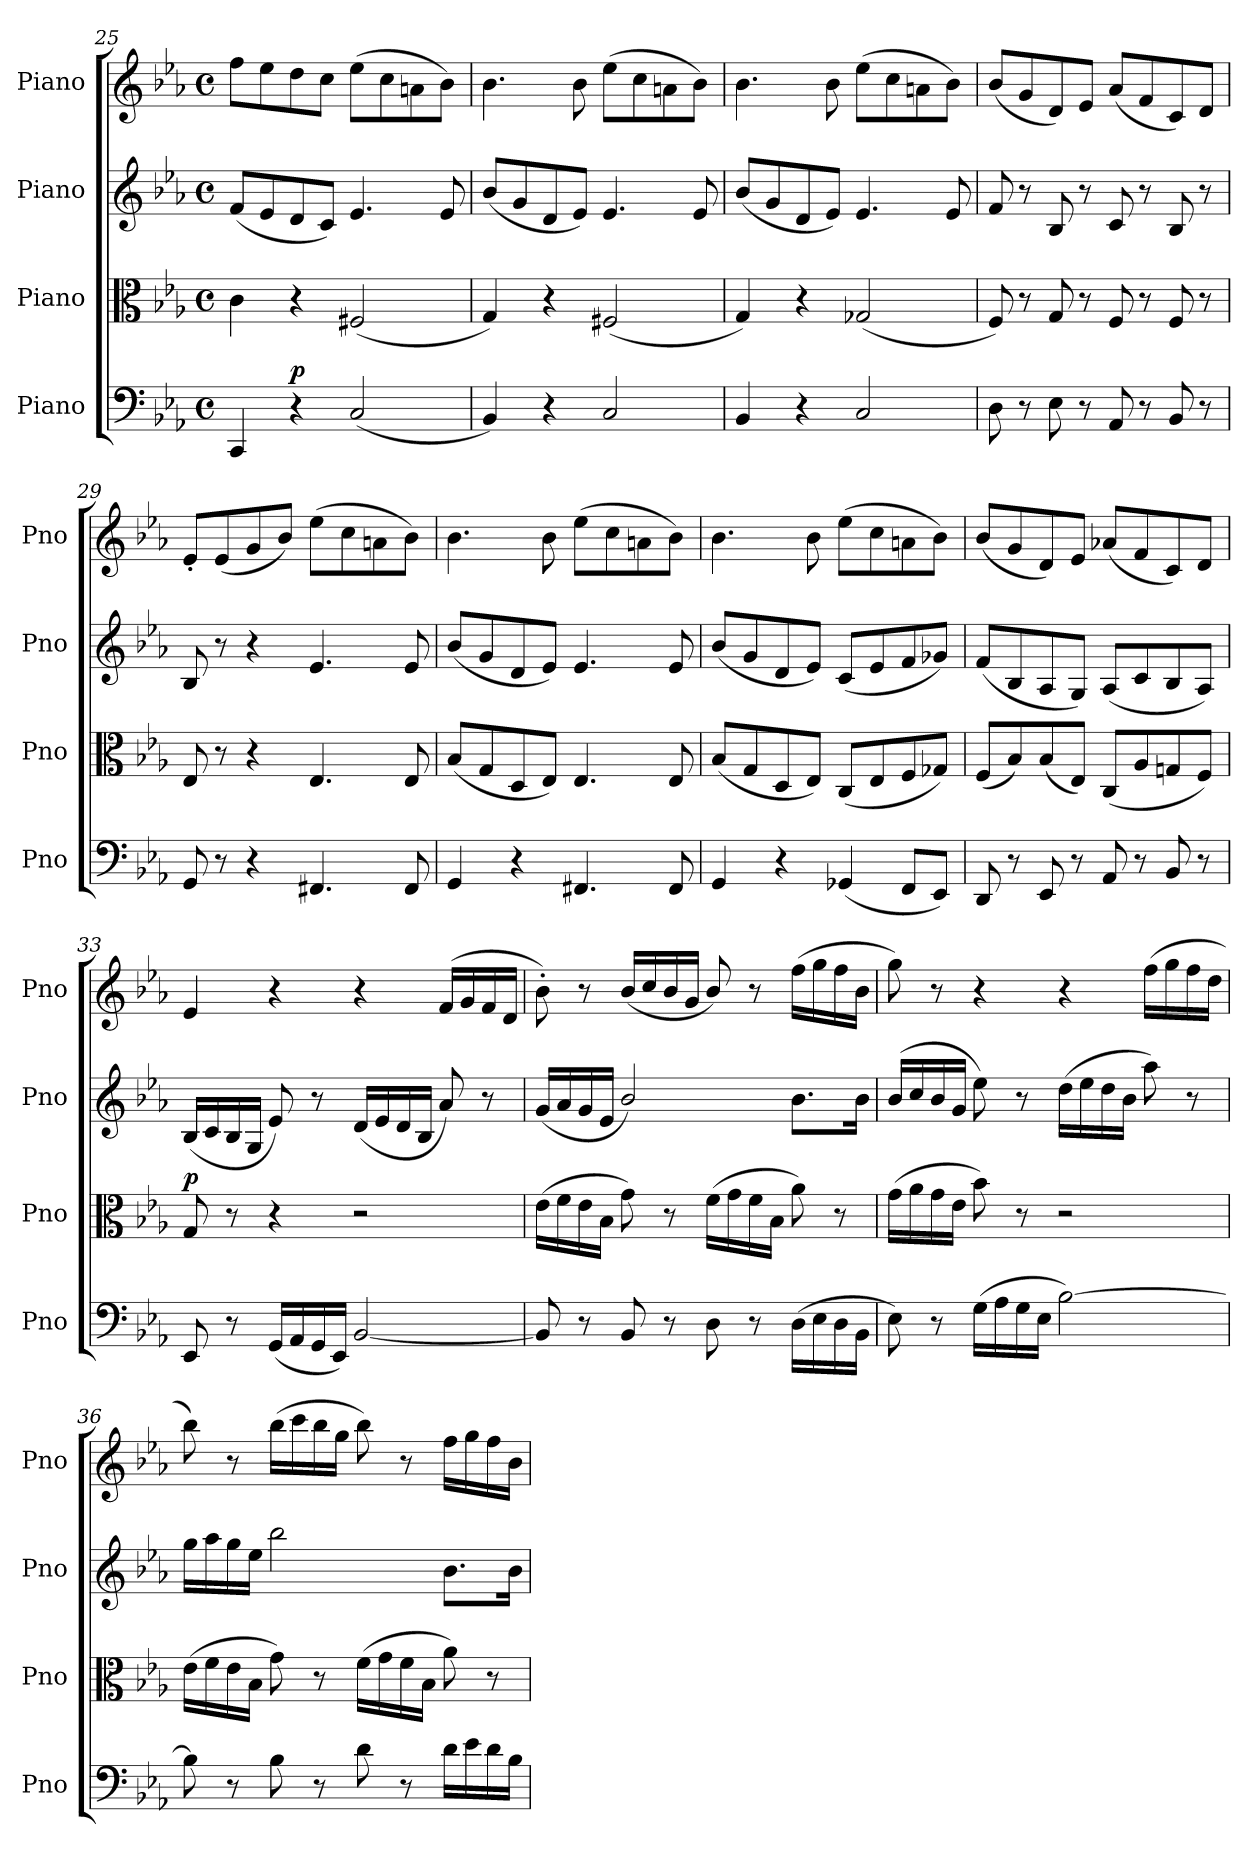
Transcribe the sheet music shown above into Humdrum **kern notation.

**kern	**dynam	**kern	**dynam	**kern	**kern
*part4	*part4	*part3	*part3	*part2	*part1
*staff4	*staff4	*staff3	*staff3	*staff2	*staff1
*I"Piano	*	*I"Piano	*	*I"Piano	*I"Piano
*I'Pno	*	*I'Pno	*	*I'Pno	*I'Pno
!!LO:LB:g=z
*clefF4	*	*clefC3	*	*clefG2	*clefG2
*k[b-e-a-]	*	*k[b-e-a-]	*	*k[b-e-a-]	*k[b-e-a-]
*M4/4	*	*M4/4	*	*M4/4	*M4/4
*met(c)	*	*met(c)	*	*met(c)	*met(c)
=25	=25	=25	=25	=25	=25
4CC/	.	4c\	.	(8f/L	8ff\L
.	.	.	.	8e-/	8ee-\
!	!LO:DY:a	!	!	!	!
4r	p	4r	.	8d/	8dd\
.	.	.	.	8c/J)	8cc\J
(2C/	.	(2F#X/	.	4.e-/	(8ee-\L
.	.	.	.	.	8cc\
.	.	.	.	.	8an\
.	.	.	.	8e-/	8b-\J)
=26	=26	=26	=26	=26	=26
4BB-/)	.	4G/)	.	(8b-/L	4.b-\
.	.	.	.	8g/	.
4r	.	4r	.	8d/	.
.	.	.	.	8e-/J)	8b-\
2C/	.	(2F#X/	.	4.e-/	(8ee-\L
.	.	.	.	.	8cc\
.	.	.	.	.	8an\
.	.	.	.	8e-/	8b-\J)
=27	=27	=27	=27	=27	=27
4BB-/	.	4G/)	.	(8b-/L	4.b-\
.	.	.	.	8g/	.
4r	.	4r	.	8d/	.
.	.	.	.	8e-/J)	8b-\
2C/	.	(2G-X/	.	4.e-/	(8ee-\L
.	.	.	.	.	8cc\
.	.	.	.	.	8an\
.	.	.	.	8e-/	8b-\J)
=28	=28	=28	=28	=28	=28
8D\	.	8F/)	.	8f/	(8b-/L
8r	.	8r	.	8r	8g/
8E-\	.	8G/	.	8B-/	8d/)
8r	.	8r	.	8r	8e-/J
8AA-/	.	8F/	.	8c/	(8a-/L
8r	.	8r	.	8r	8f/
8BB-/	.	8F/	.	8B-/	8c/)
8r	.	8r	.	8r	8d/J
=29	=29	=29	=29	=29	=29
8GG/	.	8E-/	.	8B-/	8e-'/L
8r	.	8r	.	8r	(8e-/
4r	.	4r	.	4r	8g/
.	.	.	.	.	8b-/J)
4.FF#X/	.	4.E-/	.	4.e-/	(8ee-\L
.	.	.	.	.	8cc\
.	.	.	.	.	8an\
8FF#/	.	8E-/	.	8e-/	8b-\J)
=30	=30	=30	=30	=30	=30
4GG/	.	(8B-/L	.	(8b-/L	4.b-\
.	.	8G/	.	8g/	.
4r	.	8D/	.	8d/	.
.	.	8E-/J)	.	8e-/J)	8b-\
4.FF#X/	.	4.E-/	.	4.e-/	(8ee-\L
.	.	.	.	.	8cc\
.	.	.	.	.	8an\
8FF#/	.	8E-/	.	8e-/	8b-\J)
=31	=31	=31	=31	=31	=31
4GG/	.	(8B-/L	.	(8b-/L	4.b-\
.	.	8G/	.	8g/	.
4r	.	8D/	.	8d/	.
.	.	8E-/J)	.	8e-/J)	8b-\
(4GG-X/	.	(8C/L	.	(8c/L	(8ee-\L
.	.	8E-/	.	8e-/	8cc\
8FF/L	.	8F/	.	8f/	8an\
8EE-/J)	.	8G-X/J)	.	8g-X/J)	8b-\J)
=32	=32	=32	=32	=32	=32
8DD/	.	(8F/L	.	(8f/L	(8b-/L
8r	.	8B-/)	.	8B-/	8g/
8EE-/	.	(8B-/	.	8A-/	8d/)
8r	.	8E-/J)	.	8G/J)	8e-/J
8AA-/	.	(8C/L	.	(8A-/L	(8a-X/L
8r	.	8A-/	.	8c/	8f/
8BB-/	.	8Gn/	.	8B-/	8c/)
8r	.	8F/J)	.	8A-/J)	8d/J
!!LO:PB:g=z
=33	=33	=33	=33	=33	=33
!	!	!	!LO:DY:a	!	!
8EE-/	.	8G/	p	(16B-/LL	4e-/
.	.	.	.	16c/	.
8r	.	8r	.	16B-/	.
.	.	.	.	16G/JJ	.
(16GG/LL	.	4r	.	8e-/)	4r
16AA-/	.	.	.	.	.
16GG/	.	.	.	8r	.
16EE-/JJ)	.	.	.	.	.
[2BB-/	.	2r	.	(16d/LL	4r
.	.	.	.	16e-/	.
.	.	.	.	16d/	.
.	.	.	.	16B-/JJ	.
.	.	.	.	8a-/)	(16f/LL
.	.	.	.	.	16g/
.	.	.	.	8r	16f/
.	.	.	.	.	16d/JJ
=34	=34	=34	=34	=34	=34
8BB-/]	.	(16e-\LL	.	(16g/LL	8b-'\)
.	.	16f\	.	16a-/	.
8r	.	16e-\	.	16g/	8r
.	.	16B-\JJ	.	16e-/JJ	.
8BB-/	.	8g\)	.	2b-/)	(16b-/LL
.	.	.	.	.	16cc/
8r	.	8r	.	.	16b-/
.	.	.	.	.	16g/JJ
8D\	.	(16f\LL	.	.	8b-/)
.	.	16g\	.	.	.
8r	.	16f\	.	.	8r
.	.	16B-\JJ	.	.	.
(16D\LL	.	8a-\)	.	8.b-\L	(16ff\LL
16E-\	.	.	.	.	16gg\
16D\	.	8r	.	.	16ff\
16BB-\JJ	.	.	.	16b-\Jk	16b-\JJ
=35	=35	=35	=35	=35	=35
8E-\)	.	(16g\LL	.	(16b-/LL	8gg\)
.	.	16a-\	.	16cc/	.
8r	.	16g\	.	16b-/	8r
.	.	16e-\JJ	.	16g/JJ	.
(16G\LL	.	8b-\)	.	8ee-\)	4r
16A-\	.	.	.	.	.
16G\	.	8r	.	8r	.
16E-\JJ	.	.	.	.	.
[2B-\)	.	2r	.	(16dd\LL	4r
.	.	.	.	16ee-\	.
.	.	.	.	16dd\	.
.	.	.	.	16b-\JJ	.
.	.	.	.	8aa-\)	(16ff\LL
.	.	.	.	.	16gg\
.	.	.	.	8r	16ff\
.	.	.	.	.	16dd\JJ
=36	=36	=36	=36	=36	=36
8B-\]	.	(16e-\LL	.	16gg\LL	8bb-\)
.	.	16f\	.	16aa-\	.
8r	.	16e-\	.	16gg\	8r
.	.	16B-\JJ	.	16ee-\JJ	.
8B-\	.	8g\)	.	2bb-\	(16bb-\LL
.	.	.	.	.	16ccc\
8r	.	8r	.	.	16bb-\
.	.	.	.	.	16gg\JJ
8d\	.	(16f\LL	.	.	8bb-\)
.	.	16g\	.	.	.
8r	.	16f\	.	.	8r
.	.	16B-\JJ	.	.	.
16d\LL	.	8a-\)	.	8.b-\L	16ff\LL
16e-\	.	.	.	.	16gg\
16d\	.	8r	.	.	16ff\
16B-\JJ	.	.	.	16b-\Jk	16b-\JJ
=	=	=	=	=	=
*-	*-	*-	*-	*-	*-
